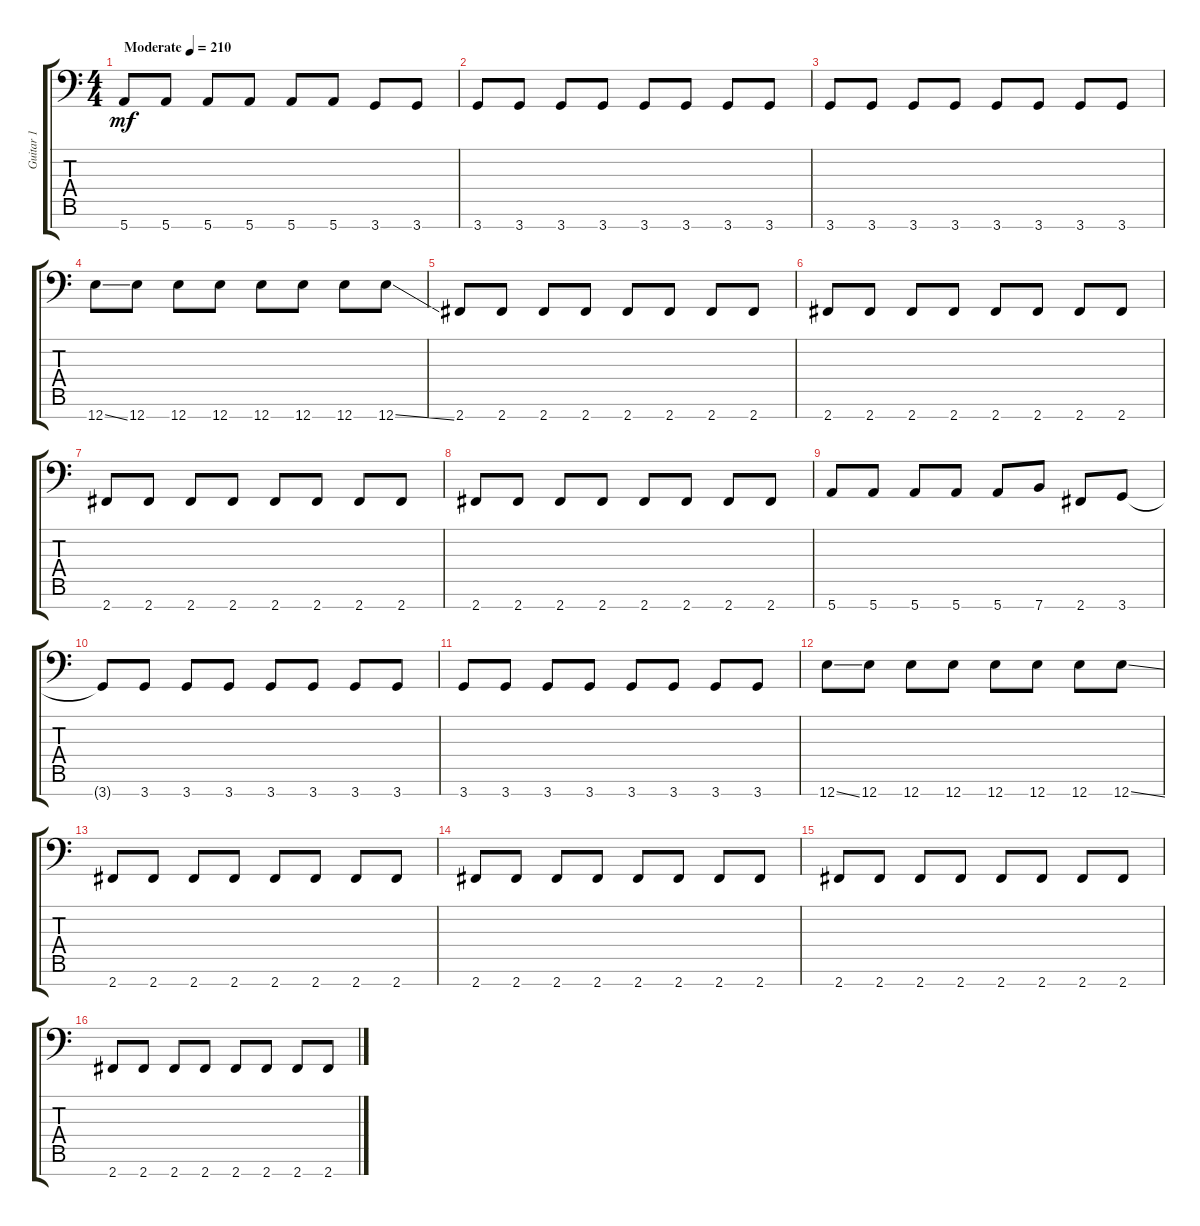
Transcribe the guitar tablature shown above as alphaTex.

\track ("Guitar 1" "Guitar 1") {instrument overdrivenguitar}
\staff {score tabs}
\tuning (Db4 Ab3 Eb3 B2 Gb2 Db2 E1) {hide}
\ts (4 4)
\tempo (210 "Moderate")
\clef f4
\ks c
5.7.8{dy mf instrument overdrivenguitar} 5.7.8 5.7.8 5.7.8 5.7.8 5.7.8 3.7.8 3.7.8 |
3.7.8 3.7.8 3.7.8 3.7.8 3.7.8 3.7.8 3.7.8 3.7.8 |
3.7.8 3.7.8 3.7.8 3.7.8 3.7.8 3.7.8 3.7.8 3.7.8 |
12.7{ss}.8 12.7.8 12.7.8 12.7.8 12.7.8 12.7.8 12.7.8 12.7{ss}.8 |
2.7.8 2.7.8 2.7.8 2.7.8 2.7.8 2.7.8 2.7.8 2.7.8 |
2.7.8 2.7.8 2.7.8 2.7.8 2.7.8 2.7.8 2.7.8 2.7.8 |
2.7.8 2.7.8 2.7.8 2.7.8 2.7.8 2.7.8 2.7.8 2.7.8 |
2.7.8 2.7.8 2.7.8 2.7.8 2.7.8 2.7.8 2.7.8 2.7.8 |
5.7.8 5.7.8 5.7.8 5.7.8 5.7.8 7.7.8 2.7.8 3.7.8 |
3.7{t}.8 3.7.8 3.7.8 3.7.8 3.7.8 3.7.8 3.7.8 3.7.8 |
3.7.8 3.7.8 3.7.8 3.7.8 3.7.8 3.7.8 3.7.8 3.7.8 |
12.7{ss}.8 12.7.8 12.7.8 12.7.8 12.7.8 12.7.8 12.7.8 12.7{ss}.8 |
2.7.8 2.7.8 2.7.8 2.7.8 2.7.8 2.7.8 2.7.8 2.7.8 |
2.7.8 2.7.8 2.7.8 2.7.8 2.7.8 2.7.8 2.7.8 2.7.8 |
2.7.8 2.7.8 2.7.8 2.7.8 2.7.8 2.7.8 2.7.8 2.7.8 |
2.7.8 2.7.8 2.7.8 2.7.8 2.7.8 2.7.8 2.7.8 2.7.8
